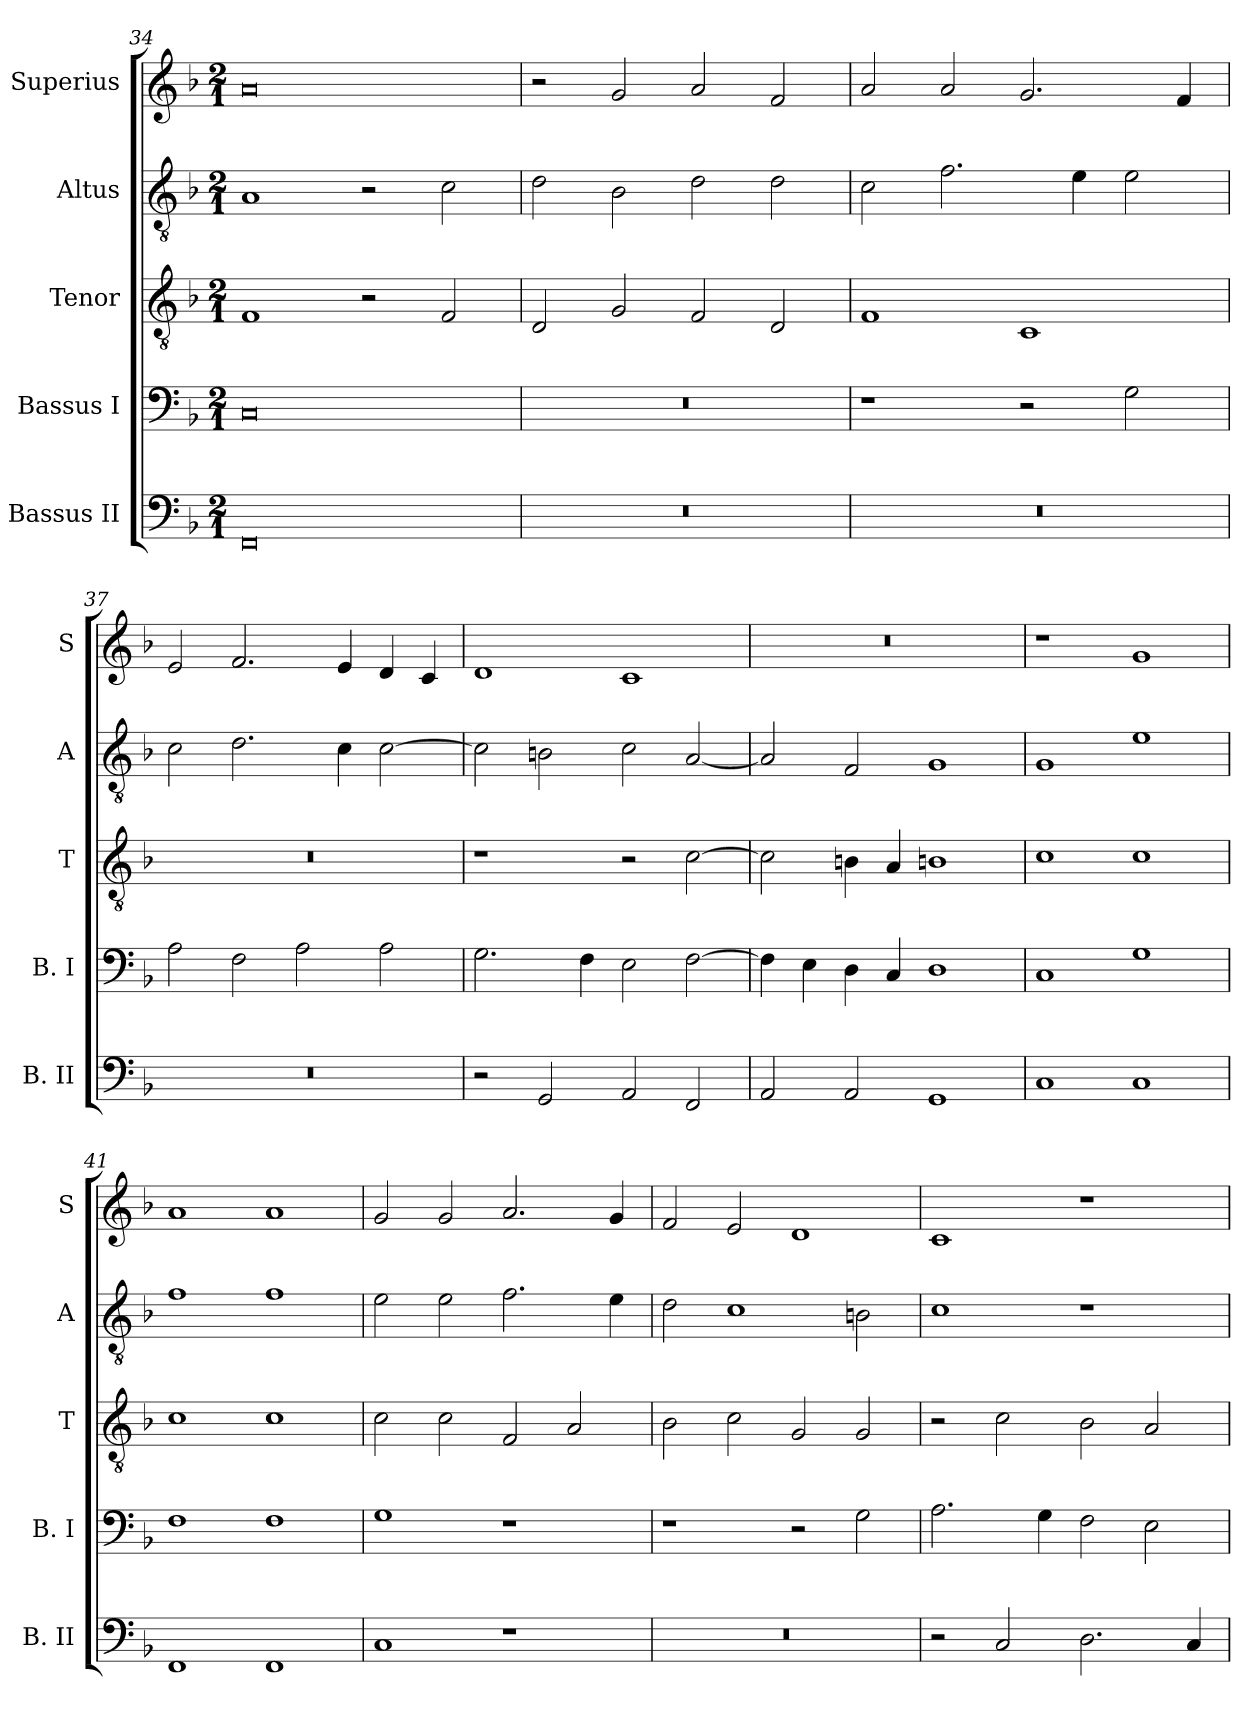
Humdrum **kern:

**kern	**kern	**kern	**kern	**kern
*part5	*part4	*part3	*part2	*part1
*staff5	*staff4	*staff3	*staff2	*staff1
*I"Bassus II	*I"Bassus I	*I"Tenor	*I"Altus	*I"Superius
*I'B. II	*I'B. I	*I'T	*I'A	*I'S
*clefF4	*clefF4	*clefGv2	*clefGv2	*clefG2
*k[b-]	*k[b-]	*k[b-]	*k[b-]	*k[b-]
*F:	*F:	*F:	*F:	*F:
*M2/1	*M2/1	*M2/1	*M2/1	*M2/1
=34	=34	=34	=34	=34
0FF	0C	1F	1A	0a
.	.	2r	2r	.
.	.	2F	2c	.
=35	=35	=35	=35	=35
0r	0r	2D	2d	2r
.	.	2G	2B-	2g
.	.	2F	2d	2a
.	.	2D	2d	2f
=36	=36	=36	=36	=36
0r	1r	1F	2c	2a
.	.	.	2.f	2a
.	2r	1C	.	2.g
.	.	.	4e	.
.	2G	.	2e	.
.	.	.	.	4f
=37	=37	=37	=37	=37
0r	2A	0r	2c	2e
.	2F	.	2.d	2.f
.	2A	.	.	.
.	.	.	4c	4e
.	2A	.	[2c	4d
.	.	.	.	4c
=38	=38	=38	=38	=38
2r	2.G	1r	2c]	1d
2GG	.	.	2Bn	.
.	4F	.	.	.
2AA	2E	2r	2c	1c
2FF	[2F	[2c	[2A	.
=39	=39	=39	=39	=39
2AA	4F]	2c]	2A]	0r
.	4E	.	.	.
2AA	4D	4Bn	2F	.
.	4C	4A	.	.
1GG	1D	1Bn	1G	.
=40	=40	=40	=40	=40
1C	1C	1c	1G	1r
1C	1G	1c	1e	1g
=41	=41	=41	=41	=41
1FF	1F	1c	1f	1a
1FF	1F	1c	1f	1a
=42	=42	=42	=42	=42
1C	1G	2c	2e	2g
.	.	2c	2e	2g
1r	1r	2F	2.f	2.a
.	.	2A	.	.
.	.	.	4e	4g
=43	=43	=43	=43	=43
0r	1r	2B-	2d	2f
.	.	2c	1c	2e
.	2r	2G	.	1d
.	2G	2G	2Bn	.
=44	=44	=44	=44	=44
2r	2.A	2r	1c	1c
2C	.	2c	.	.
.	4G	.	.	.
2.D	2F	2B-	1r	1r
.	2E	2A	.	.
4C	.	.	.	.
=	=	=	=	=
*-	*-	*-	*-	*-
